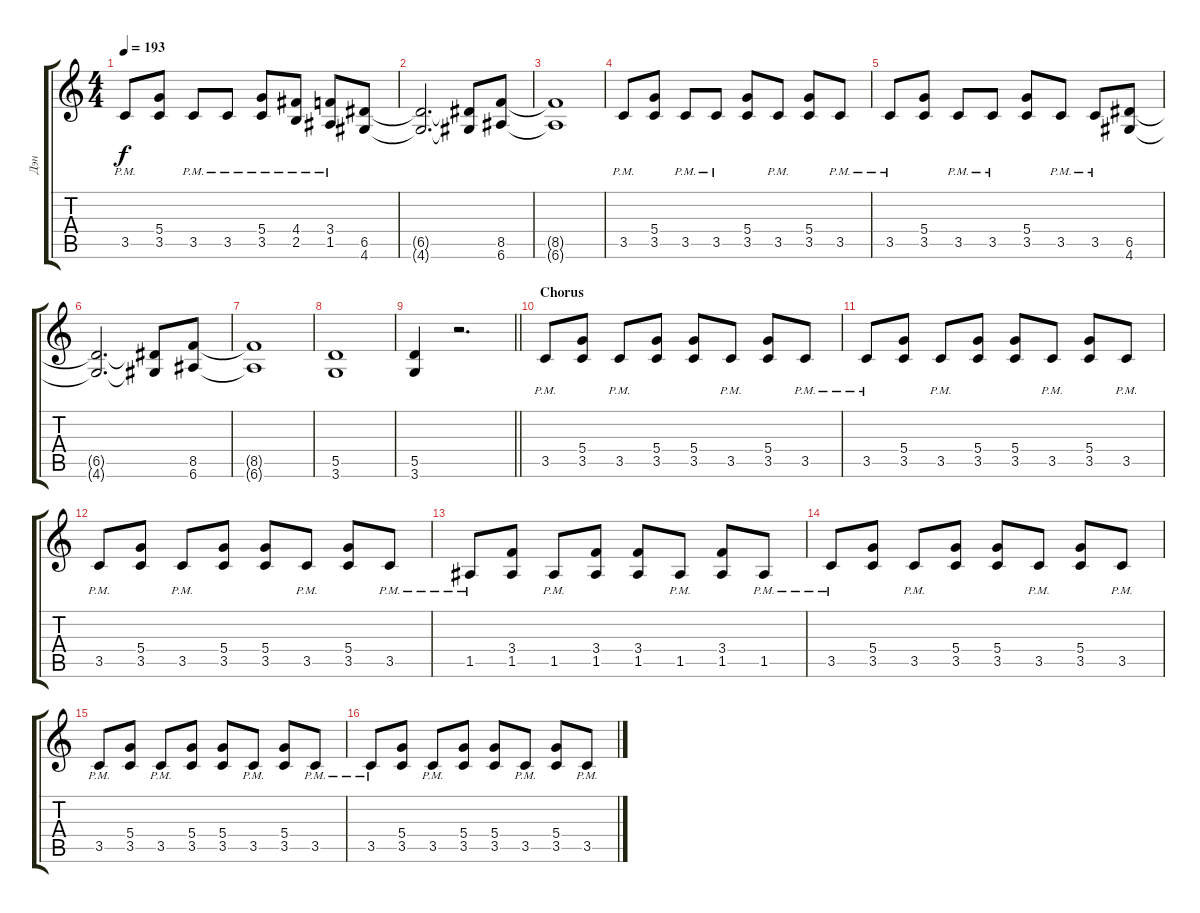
\track ("Дэн" "Дэн") {instrument overdrivenguitar}
\staff {score tabs}
\tuning (E4 B3 G3 D3 A2 E2) {hide}
\ts (4 4)
\tempo 193
\clef g2
\ks c
3.5{pm}.8{dy f} (5.4 3.5).8 3.5{pm}.8 3.5{pm}.8 (5.4{pm} 3.5{pm}).8 (4.4{pm} 2.5{pm}).8 (3.4{pm} 1.5{pm}).8 (6.5 4.6).8 |
(6.5{t} 4.6{t}).2{d} (6.5{t} 4.6{t}).8 (8.5 6.6).8 |
(8.5{t} 6.6{t}).1 |
3.5{pm}.8 (5.4 3.5).8 3.5{pm}.8 3.5{pm}.8 (5.4 3.5).8 3.5{pm}.8 (5.4 3.5).8 3.5{pm}.8 |
3.5{pm}.8 (5.4 3.5).8 3.5{pm}.8 3.5{pm}.8 (5.4 3.5).8 3.5{pm}.8 3.5{pm}.8 (6.5 4.6).8 |
(6.5{t} 4.6{t}).2{d} (6.5{t} 4.6{t}).8 (8.5 6.6).8 |
(8.5{t} 6.6{t}).1 |
(5.5 3.6).1 |
\barLineRight lightlight
(5.5 3.6).4 r.2{d} |
\section ("" "Chorus")
3.5{pm}.8 (5.4 3.5).8 3.5{pm}.8 (5.4 3.5).8 (5.4 3.5).8 3.5{pm}.8 (5.4 3.5).8 3.5{pm}.8 |
3.5{pm}.8 (5.4 3.5).8 3.5{pm}.8 (5.4 3.5).8 (5.4 3.5).8 3.5{pm}.8 (5.4 3.5).8 3.5{pm}.8 |
3.5{pm}.8 (5.4 3.5).8 3.5{pm}.8 (5.4 3.5).8 (5.4 3.5).8 3.5{pm}.8 (5.4 3.5).8 3.5{pm}.8 |
1.5{pm}.8 (3.4 1.5).8 1.5{pm}.8 (3.4 1.5).8 (3.4 1.5).8 1.5{pm}.8 (3.4 1.5).8 1.5{pm}.8 |
3.5{pm}.8 (5.4 3.5).8 3.5{pm}.8 (5.4 3.5).8 (5.4 3.5).8 3.5{pm}.8 (5.4 3.5).8 3.5{pm}.8 |
3.5{pm}.8 (5.4 3.5).8 3.5{pm}.8 (5.4 3.5).8 (5.4 3.5).8 3.5{pm}.8 (5.4 3.5).8 3.5{pm}.8 |
3.5{pm}.8 (5.4 3.5).8 3.5{pm}.8 (5.4 3.5).8 (5.4 3.5).8 3.5{pm}.8 (5.4 3.5).8 3.5{pm}.8
